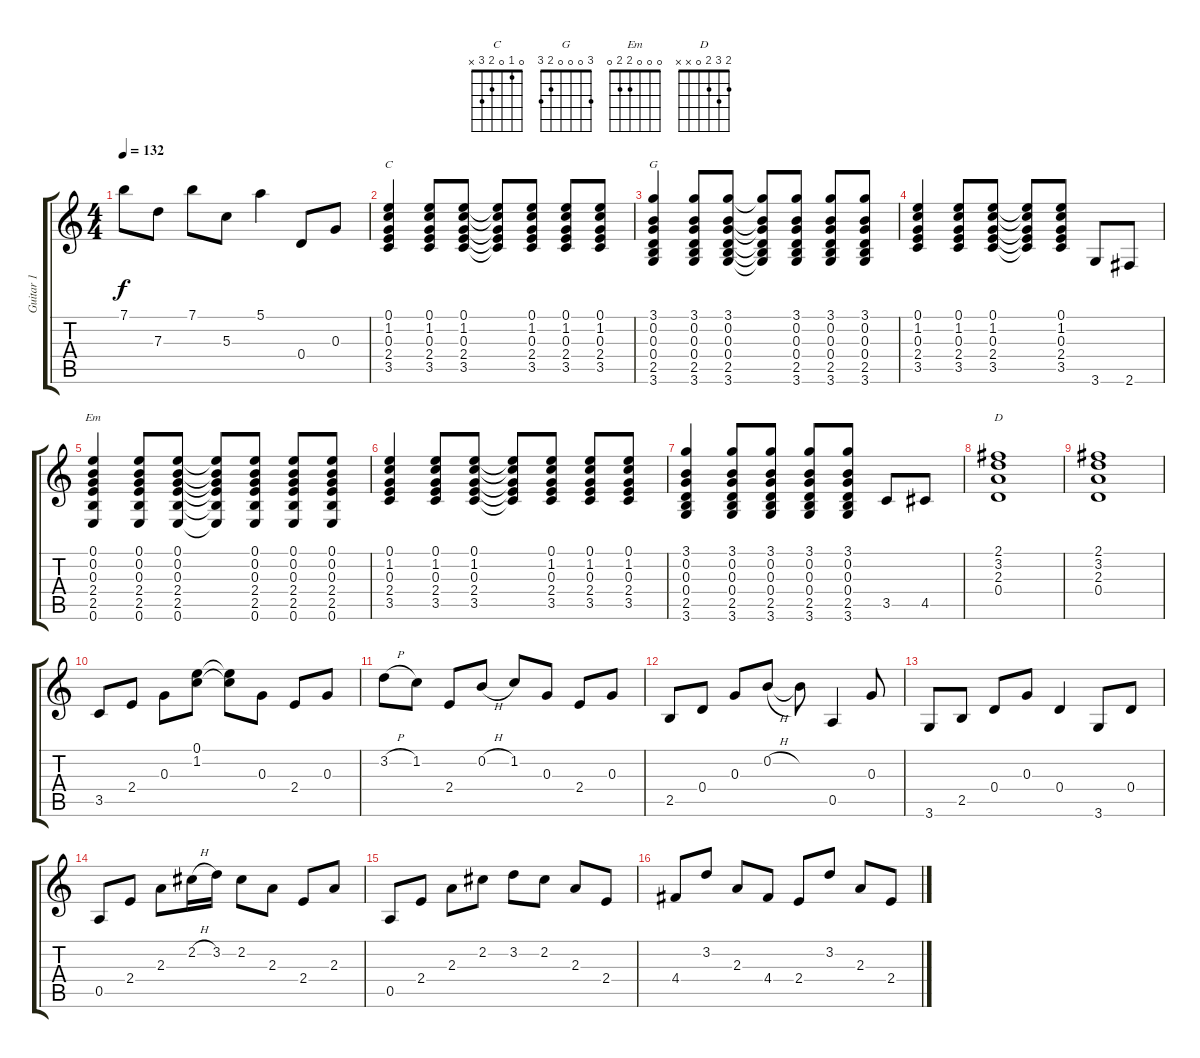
\track ("Guitar 1" "Guitar 1") {instrument electricguitarjazz}
\staff {score tabs}
\tuning (E4 B3 G3 D3 A2 E2) {hide}
\chord ("C" 0 1 0 2 3 x)
\chord ("G" 3 0 0 0 2 3)
\chord ("Em" 0 0 0 2 2 0)
\chord ("D" 2 3 2 0 x x)
\ts (4 4)
\tempo 132
\clef g2
\ks c
7.1{t}.8{dy f} 7.3.8 7.1.8 5.3.8 5.1.4 0.4.8 0.3.8 |
(0.1 1.2 0.3 2.4 3.5).4{ch "C"} (0.1 1.2 0.3 2.4 3.5).8 (0.1 1.2 0.3 2.4 3.5).8 (0.1{t} 1.2{t} 0.3{t} 2.4{t} 3.5{t}).8 (0.1 1.2 0.3 2.4 3.5).8 (0.1 1.2 0.3 2.4 3.5).8 (0.1 1.2 0.3 2.4 3.5).8 |
(3.1 0.2 0.3 0.4 2.5 3.6).4{ch "G"} (3.1 0.2 0.3 0.4 2.5 3.6).8 (3.1 0.2 0.3 0.4 2.5 3.6).8 (3.1{t} 0.2{t} 0.3{t} 0.4{t} 2.5{t} 3.6{t}).8 (3.1 0.2 0.3 0.4 2.5 3.6).8 (3.1 0.2 0.3 0.4 2.5 3.6).8 (3.1 0.2 0.3 0.4 2.5 3.6).8 |
(0.1 1.2 0.3 2.4 3.5).4 (0.1 1.2 0.3 2.4 3.5).8 (0.1 1.2 0.3 2.4 3.5).8 (0.1{t} 1.2{t} 0.3{t} 2.4{t} 3.5{t}).8 (0.1 1.2 0.3 2.4 3.5).8 3.6.8 2.6.8 |
(0.1 0.2 0.3 2.4 2.5 0.6).4{ch "Em"} (0.1 0.2 0.3 2.4 2.5 0.6).8 (0.1 0.2 0.3 2.4 2.5 0.6).8 (0.1{t} 0.2{t} 0.3{t} 2.4{t} 2.5{t} 0.6{t}).8 (0.1 0.2 0.3 2.4 2.5 0.6).8 (0.1 0.2 0.3 2.4 2.5 0.6).8 (0.1 0.2 0.3 2.4 2.5 0.6).8 |
(0.1 1.2 0.3 2.4 3.5).4 (0.1 1.2 0.3 2.4 3.5).8 (0.1 1.2 0.3 2.4 3.5).8 (0.1{t} 1.2{t} 0.3{t} 2.4{t} 3.5{t}).8 (0.1 1.2 0.3 2.4 3.5).8 (0.1 1.2 0.3 2.4 3.5).8 (0.1 1.2 0.3 2.4 3.5).8 |
(3.1 0.2 0.3 0.4 2.5 3.6).4 (3.1 0.2 0.3 0.4 2.5 3.6).8 (3.1 0.2 0.3 0.4 2.5 3.6).8 (3.1 0.2 0.3 0.4 2.5 3.6).8 (3.1 0.2 0.3 0.4 2.5 3.6).8 3.5.8 4.5.8 |
(2.1 3.2 2.3 0.4).1{ch "D"} |
(2.1 3.2 2.3 0.4).1 |
3.5.8 2.4.8 0.3.8 (0.1 1.2).8 (0.1{t} 1.2{t}).8 0.3.8 2.4.8 0.3.8 |
3.2{h}.8 1.2.8 2.4.8 0.2{h}.8 1.2.8 0.3.8 2.4.8 0.3.8 |
2.5.8 0.4.8 0.3.8 0.2{h}.8 0.2{t}.8 0.5.4 0.3.8 |
3.6.8 2.5.8 0.4.8 0.3.8 0.4.4 3.6.8 0.4.8 |
0.5.8 2.4.8 2.3.8 2.2{h}.16 3.2.16 2.2.8 2.3.8 2.4.8 2.3.8 |
0.5.8 2.4.8 2.3.8 2.2.8 3.2.8 2.2.8 2.3.8 2.4.8 |
4.4.8 3.2.8 2.3.8 4.4.8 2.4.8 3.2.8 2.3.8 2.4.8
